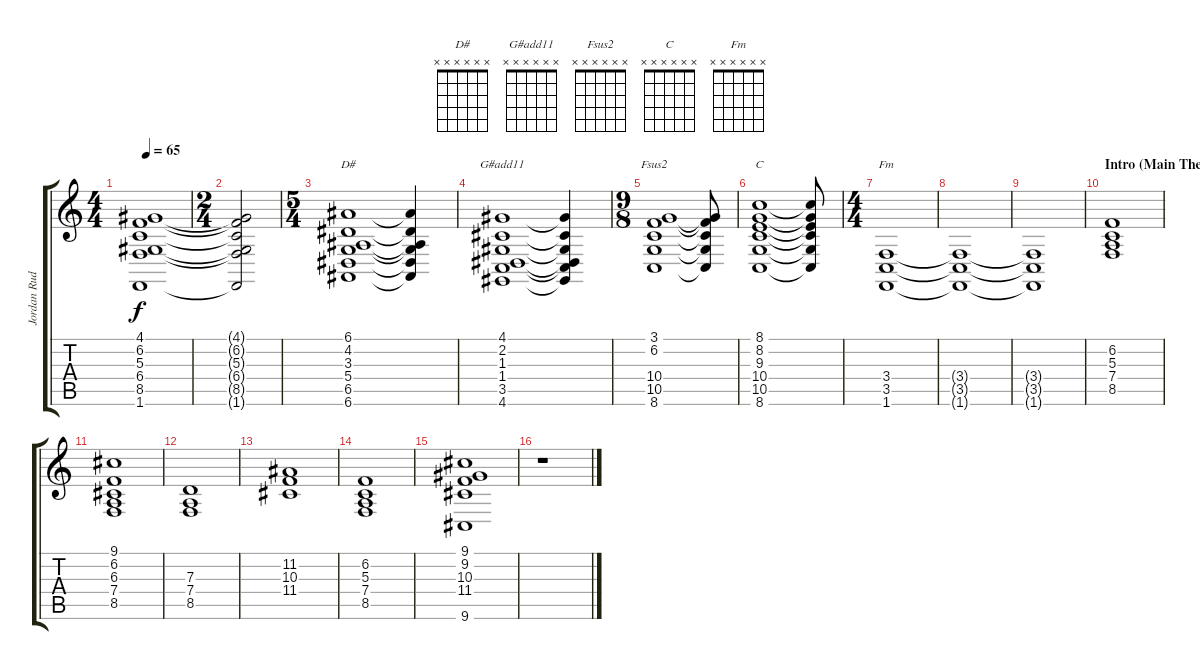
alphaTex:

\track ("Jordan Rudess" "Jordan Rud") {instrument acousticgrandpiano}
\staff {score tabs}
\tuning (E4 B3 G3 D3 A2 E2) {hide}
\chord ("D#" x x x x x x)
\chord ("G#add11" x x x x x x)
\chord ("Fsus2" x x x x x x)
\chord ("C" x x x x x x)
\chord ("Fm" x x x x x x)
\ts (4 4)
\tempo 65
\clef g2
\ks c
(4.1{t} 6.2{t} 5.3{t} 6.4{t} 8.5{t} 1.6{t}).1{dy f} |
\ts (2 4)
(4.1{t} 6.2{t} 5.3{t} 6.4{t} 8.5{t} 1.6{t}).2 |
\ts (5 4)
(6.1 4.2 3.3 5.4 6.5 6.6).1{ch "D#"} (6.1{t} 4.2{t} 3.3{t} 5.4{t} 6.5{t} 6.6{t}).4 |
(4.1 2.2 1.3 1.4 3.5 4.6).1{ch "G#add11"} (4.1{t} 2.2{t} 1.3{t} 1.4{t} 3.5{t} 4.6{t}).4 |
\ts (9 8)
(3.1 6.2 10.4 10.5 8.6).1{ch "Fsus2"} (3.1{t} 6.2{t} 10.4{t} 10.5{t} 8.6{t}).8 |
(8.1 8.2 9.3 10.4 10.5 8.6).1{ch "C"} (8.1{t} 8.2{t} 9.3{t} 10.4{t} 10.5{t} 8.6{t}).8 |
\ts (4 4)
(3.4 3.5 1.6).1{ch "Fm"} |
(3.4{t} 3.5{t} 1.6{t}).1 |
(3.4{t} 3.5{t} 1.6{t}).1 |
\section ("" "Intro (Main Theme)")
(6.2 5.3 7.4 8.5).1{volume 13 balance 8 instrument acousticgrandpiano} |
(9.1 6.2 6.3 7.4 8.5).1 |
(7.3 7.4 8.5).1 |
(11.2 10.3 11.4).1 |
(6.2 5.3 7.4 8.5).1 |
(9.1 9.2 10.3 11.4 9.6).1 |
r.1
